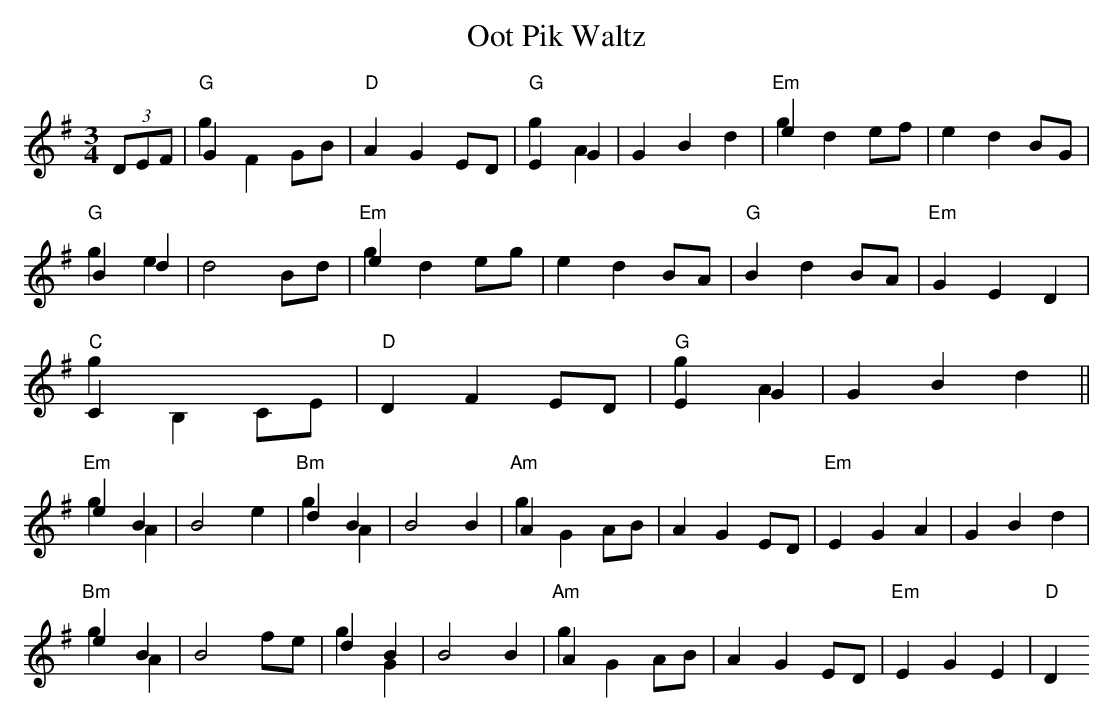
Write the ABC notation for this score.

X:1
T:Oot Pik Waltz
M:3/4
L:1/4
K:G
(3D/E/F/|"G"G&gt; F G/B/|"D"A G E/D/|"G"E G&gt; A| G B d|"Em"e&gt;d e/f/|ed B/G/|
"G"B d&gt;e|d2 B/d/|"Em"e&gt;d e/g/|e d B/A/|"G"B d B/A/|"Em"G E D|
"C"C&gt; B, C/E/| "D"D F E/D/| "G"E G&gt; A| G B d||
"Em"e B&gt; A| B2 e|"Bm"d B&gt; A|B2 B|"Am"A&gt; G A/B/|A G E/D/|"Em"E G A|G B d|
"Bm"e B&gt; A|B2 f/e/|d B&gt;G|  B2 B|"Am" A&gt; G A/B/|A G E/D/|"Em"E G E| "D" D
2||
